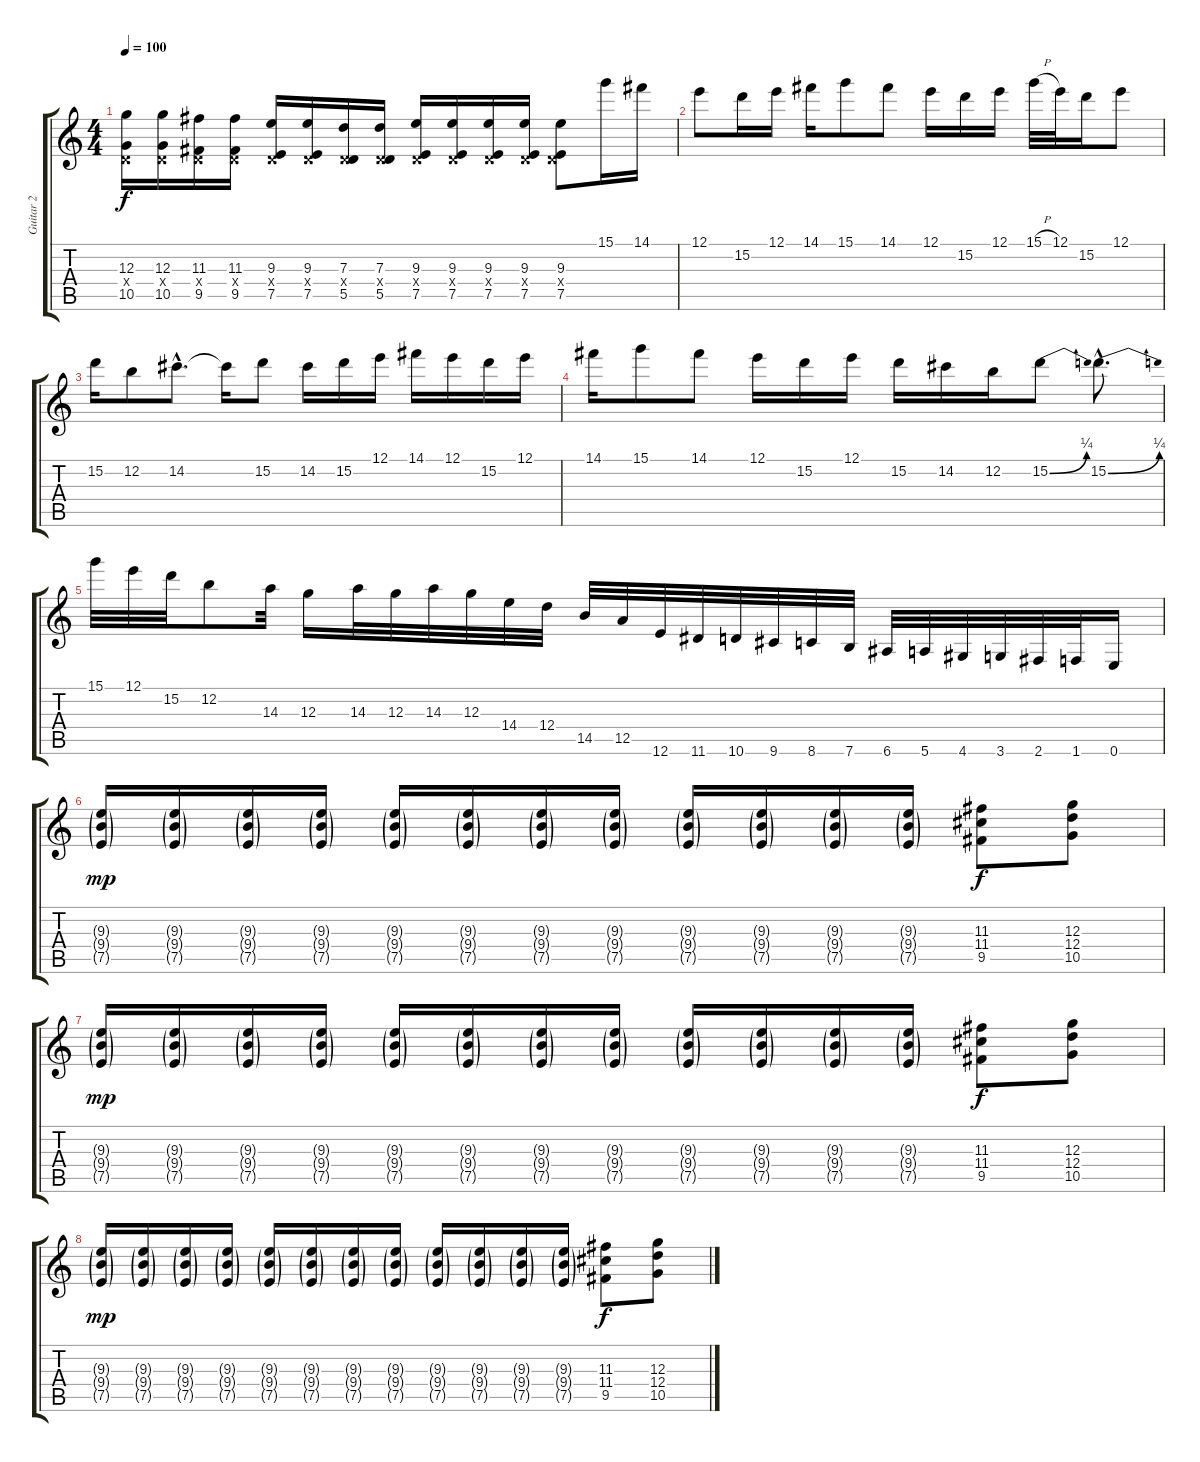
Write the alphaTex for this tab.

\track ("Guitar 2" "Guitar 2") {instrument distortionguitar}
\staff {score tabs}
\tuning (E4 B3 G3 D3 A2 E2) {hide}
\ts (4 4)
\tempo 100
\clef g2
\ks c
(12.3 0.4{x} 10.5).16{dy f} (12.3 0.4{x} 10.5).16 (11.3 0.4{x} 9.5).16 (11.3 0.4{x} 9.5).16 (9.3 0.4{x} 7.5).16 (9.3 0.4{x} 7.5).16 (7.3 0.4{x} 5.5).16 (7.3 0.4{x} 5.5).16 (9.3 0.4{x} 7.5).16 (9.3 0.4{x} 7.5).16 (9.3 0.4{x} 7.5).16 (9.3 0.4{x} 7.5).16 (9.3 0.4{x} 7.5).8 15.1.16 14.1.16 |
12.1.8 15.2.16 12.1.16 14.1.16 15.1.8 14.1.8 12.1.16 15.2.16 12.1.16 15.1{h}.32 12.1.32 15.2.16 12.1.8 |
15.2.16 12.2.8 14.2{hac}.8{d} 14.2{t}.16 15.2.8 14.2.16 15.2.16 12.1.16 14.1.16 12.1.16 15.2.16 12.1.16 |
14.1.16 15.1.8 14.1.8 12.1.16 15.2.16 12.1.16 15.2.16 14.2.16 12.2.16 15.2{be (bend 0 0 60 1)}.8 15.2{be (bend 0 0 60 1) hac}.8{d} |
15.1.32 12.1.32 15.2.32 12.2.8 14.3.32 12.3.16 14.3.32 12.3.32 14.3.32 12.3.32 14.4.32 12.4.32 14.5.32 12.5.32 12.6.32 11.6.32 10.6.32 9.6.32 8.6.32 7.6.32 6.6.32 5.6.32 4.6.32 3.6.32 2.6.32 1.6.32 0.6.16 |
(9.3{g} 9.4{g} 7.5{g}).16{dy mp} (9.3{g} 9.4{g} 7.5{g}).16 (9.3{g} 9.4{g} 7.5{g}).16 (9.3{g} 9.4{g} 7.5{g}).16 (9.3{g} 9.4{g} 7.5{g}).16 (9.3{g} 9.4{g} 7.5{g}).16 (9.3{g} 9.4{g} 7.5{g}).16 (9.3{g} 9.4{g} 7.5{g}).16 (9.3{g} 9.4{g} 7.5{g}).16 (9.3{g} 9.4{g} 7.5{g}).16 (9.3{g} 9.4{g} 7.5{g}).16 (9.3{g} 9.4{g} 7.5{g}).16 (11.3 11.4 9.5).8{dy f} (12.3 12.4 10.5).8 |
(9.3{g} 9.4{g} 7.5{g}).16{dy mp} (9.3{g} 9.4{g} 7.5{g}).16 (9.3{g} 9.4{g} 7.5{g}).16 (9.3{g} 9.4{g} 7.5{g}).16 (9.3{g} 9.4{g} 7.5{g}).16 (9.3{g} 9.4{g} 7.5{g}).16 (9.3{g} 9.4{g} 7.5{g}).16 (9.3{g} 9.4{g} 7.5{g}).16 (9.3{g} 9.4{g} 7.5{g}).16 (9.3{g} 9.4{g} 7.5{g}).16 (9.3{g} 9.4{g} 7.5{g}).16 (9.3{g} 9.4{g} 7.5{g}).16 (11.3 11.4 9.5).8{dy f} (12.3 12.4 10.5).8 |
(9.3{g} 9.4{g} 7.5{g}).16{dy mp} (9.3{g} 9.4{g} 7.5{g}).16 (9.3{g} 9.4{g} 7.5{g}).16 (9.3{g} 9.4{g} 7.5{g}).16 (9.3{g} 9.4{g} 7.5{g}).16 (9.3{g} 9.4{g} 7.5{g}).16 (9.3{g} 9.4{g} 7.5{g}).16 (9.3{g} 9.4{g} 7.5{g}).16 (9.3{g} 9.4{g} 7.5{g}).16 (9.3{g} 9.4{g} 7.5{g}).16 (9.3{g} 9.4{g} 7.5{g}).16 (9.3{g} 9.4{g} 7.5{g}).16 (11.3 11.4 9.5).8{dy f} (12.3 12.4 10.5).8
